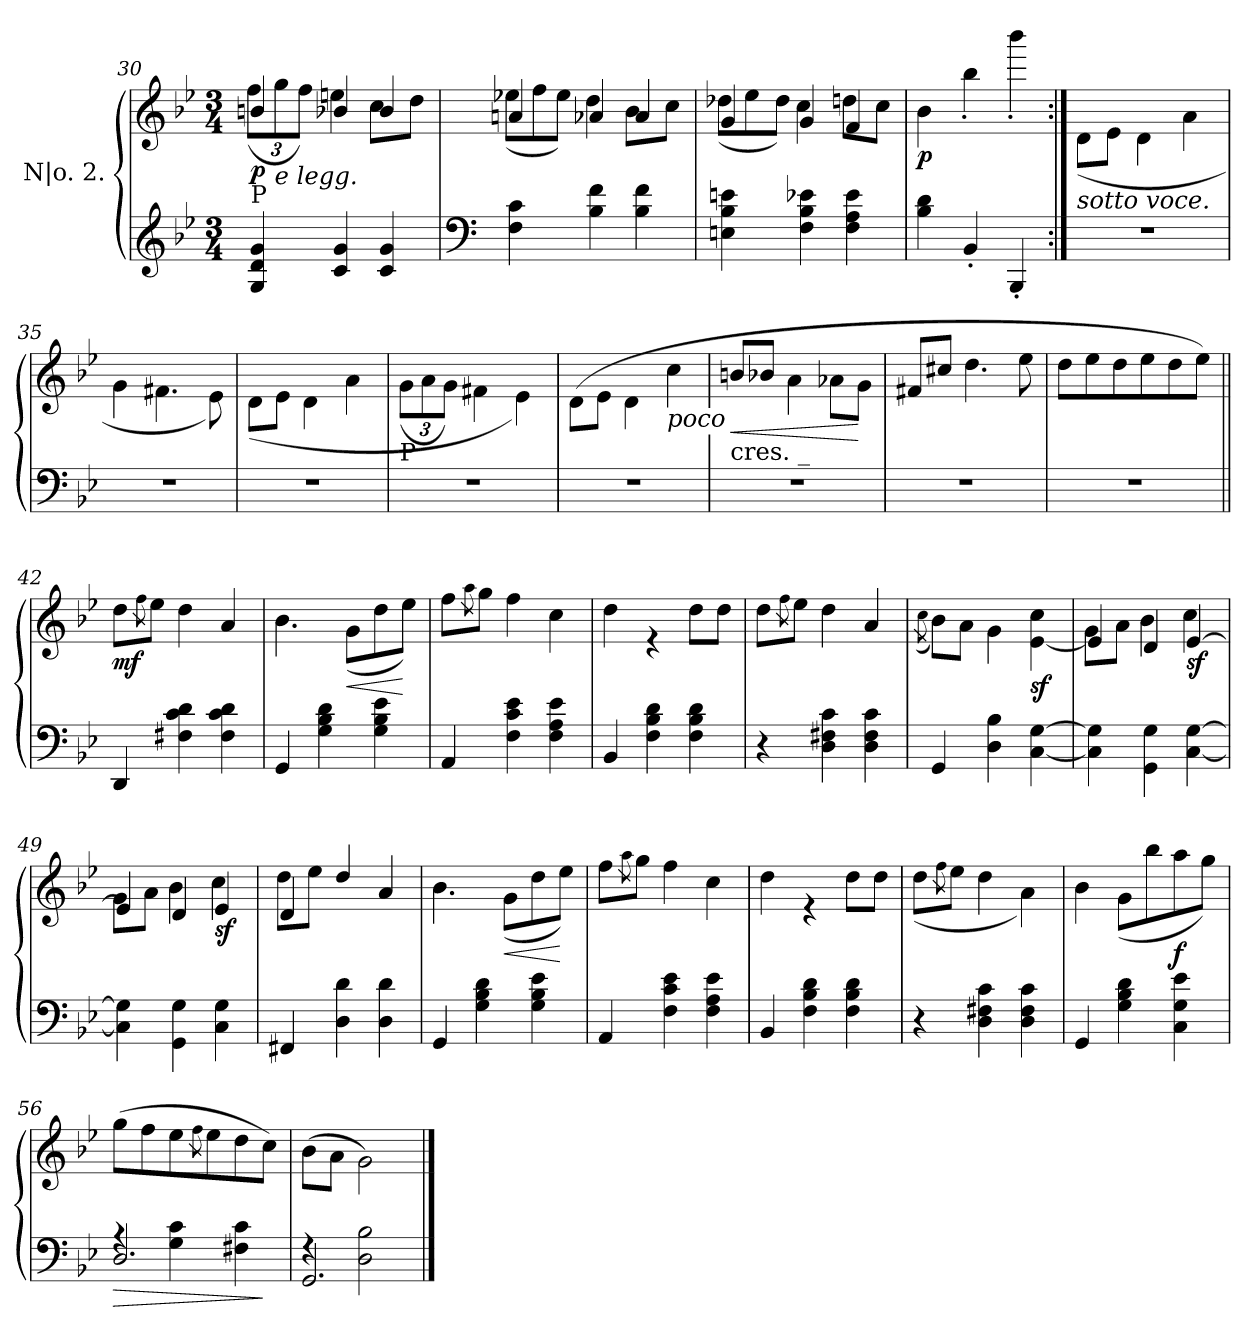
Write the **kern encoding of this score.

**kern	**kern	**dynam
*part1	*part1	*part1
*staff2	*staff1	*staff1/2
*I"N|o. 2.	*	*
!!LO:LB:g=z
*clefG2	*clefG2	*
*k[b-e-]	*k[b-e-]	*
*M3/4	*M3/4	*
=30	=30	=30
*	*^	*
*	*	*Xbrackettup	*
!	!LO:TX:b:t=P	!	!
!	!	!	!LO:DY:b
4G/ 4d/ 4g/	4bn/	(>12ff\L	p
!	!	!LO:TX:b:i:t=e legg.	!
.	.	12gg\	.
.	.	12ff\J)	.
4c/ 4g/	4b-X/	4een\	.
4c/ 4g/	4b-/	8cc\L	.
.	.	8dd\J	.
=31	=31	=31	=31
*clefF4	*	*	*
*	*	*Xtuplet	*
4F\ 4c\	4an/	(>12ee-X\L	.
.	.	12ff\	.
.	.	12ee-\J)	.
4B-\ 4f\	4a-X/	4dd\	.
4B-\ 4f\	4a-/	8b-\L	.
.	.	8cc\J	.
=32	=32	=32	=32
*	*^	*^	*
4En\ 4B-\ 4en\	4g/	8ryy	2ryy	(>12dd-X\L	.
.	.	.	.	12ee-\	.
.	.	8ryy	.	.	.
.	.	.	.	12dd-\J)	.
4F\ 4B-\ 4e-X\	4g/	4ryy	.	4cc\	.
4F\ 4A\ 4e-\	4f/	4ryy	8ryy	8ddn\L	.
.	.	.	8ryy	8cc\J	[
=33	=33	=33	=33	=33	=33
!	!	!	!	!	!LO:DY:b
*	*	*v	*v	*v	*
4B-\ 4d\	2.ryy	4b-\	p
4BB-'/	.	4bb-'\	.
4BBB-'/	.	4bbb-'\	.
=34:|!	=34:|!	=34:|!	=34:|!
!	!LO:TX:b:i:t=sotto voce.	!	!
2.rF	2.ryy	(<8d\L	.
.	.	8e-\J	.
.	.	4d\	.
.	.	4a\	.
=35	=35	=35	=35
2.rF	2.ryy	4g\	.
.	.	4.f#X\	.
.	.	8e-\)	.
!!LO:PB:g=z	!!
=36	=36	=36	=36
2.rF	2.ryy	(<8d\L	.
.	.	8e-\J	.
.	.	4d\	.
.	.	4a\	.
=37	=37	=37	=37
*	*	*tuplet	*
!	!LO:TX:b:t=P	!	!
2.rF	2.ryy	(<12g\L	.
.	.	12a\	.
.	.	12g\J)	.
.	.	4f#X\	.
.	.	4e-\)	.
=38	=38	=38	=38
2.rF	2.ryy	(>8d\L	.
.	.	8e-\J	.
.	.	4d\	.
!	!	!LO:TX:b:i:t=poco	!
.	.	4cc\	.
=39	=39	=39	=39
!	!LO:TX:b:t=cres. _	!	!
!	!	!	!LO:HP:b
2.rF	2.ryy	8bn/L	<
.	.	8b-X/J	.
.	.	4a\	.
.	.	8a-X\L	.
.	.	8g\J	[
=40	=40	=40	=40
2.rF	2.ryy	8f#X/L	.
.	.	8cc#X/J	.
.	.	4.dd\	.
.	.	8ee-\	.
=41	=41	=41	=41
2.rF	2.ryy	8dd\L	.
.	.	8ee-\	.
.	.	8dd\	.
.	.	8ee-\	.
.	.	8dd\	.
.	.	8ee-\J)	.
=42||	=42||	=42||	=42||
!	!	!	!LO:DY:b
4DD/	2.ryy	8dd\L	mf
.	.	8qff\	.
.	.	8ee-\J	.
4F#X\ 4c\ 4d\	.	4dd\	.
4F#\ 4c\ 4d\	.	4a/	.
=43	=43	=43	=43
4GG/	2.ryy	4.b-\	.
4G\ 4B-\ 4d\	.	.	.
!	!	!	!LO:HP:b
.	.	(>8g\L	<
4G\ 4B-\ 4e-\	.	8dd\	.
.	.	8ee-\J)	[
!!LO:LB:g=z	!!
=44	=44	=44	=44
4AA/	2.ryy	8ff\L	.
.	.	8qaa\	.
.	.	8gg\J	.
4F\ 4c\ 4e-\	.	4ff\	.
4F\ 4A\ 4e-\	.	4cc\	.
=45	=45	=45	=45
4BB-/	2.ryy	4dd\	.
4F\ 4B-\ 4d\	.	4r	.
4F\ 4B-\ 4d\	.	8dd\L	.
.	.	8dd\J	.
=46	=46	=46	=46
4r	2.ryy	8dd\L	.
.	.	8qff\	.
.	.	8ee-\J	.
4D\ 4F#X\ 4c\	.	4dd\	.
4D\ 4F#\ 4c\	.	4a/	.
=47	=47	=47	=47
.	.	(<8qcc\	.
4GG/	2.ryy	8b-\L)	.
.	.	8a\J	.
4D\ 4B-\	.	4g\	.
!	!	!	!LO:DY:b
[4C\ [4G\	.	[4e-\ 4cc\	sf
=48	=48	=48	=48
4C\] 4G\]	4e-/]	8g\L	.
.	.	8a\J	.
4GG\ 4G\	4d/	4b-\	.
!	!	!	!LO:DY:b
[4C\ [4G\	[4e-/	4cc\	sf
=49	=49	=49	=49
4C\] 4G\]	4e-/]	8g\L	.
.	.	8a\J	.
4GG\ 4G\	4d/	4b-\	.
!	!	!	!LO:DY:b
4C\ 4G\	4e-/	4cc\	sf
=50	=50	=50	=50
4FF#X/	4d/	8dd\L	.
.	.	8ee-\J	.
4D\ 4d\	4reyy	4dd/	.
4D\ 4d\	4rcyy	4a/	.
=51	=51	=51	=51
4GG/	2.ryy	4.b-\	.
4G\ 4B-\ 4d\	.	.	.
!	!	!	!LO:HP:b
.	.	(>8g\L	<
4G\ 4B-\ 4e-\	.	8dd\	.
.	.	8ee-\J)	[
!!LO:LB:g=z	!!
=52	=52	=52	=52
4AA/	2.ryy	8ff\L	.
.	.	8qaa\	.
.	.	8gg\J	.
4F\ 4c\ 4e-\	.	4ff\	.
4F\ 4A\ 4e-\	.	4cc\	.
=53	=53	=53	=53
4BB-/	2.ryy	4dd\	.
4F\ 4B-\ 4d\	.	4r	.
4F\ 4B-\ 4d\	.	8dd\L	.
.	.	8dd\J	.
=54	=54	=54	=54
4r	2.ryy	(>8dd\L	.
.	.	8qff\	.
.	.	8ee-\J	.
4D\ 4F#X\ 4c\	.	4dd\	.
4D\ 4F#\ 4c\	.	4a\)	.
=55	=55	=55	=55
4GG/	2.ryy	4b-\	.
4G\ 4B-\ 4d\	.	(>8g\L	.
.	.	8bb-\	.
!	!	!	!LO:DY:b
4C\ 4G\ 4e-\	.	8aa\	f
.	.	8gg\J)	.
=56	=56	=56	=56
!	!	!	!LO:HP:b=2
*^	*v	*v	*
2.D/	4rA	(>8gg\L	>
.	.	8ff\	.
.	4G\ 4c\	8ee-\	.
.	.	8qff\	.
.	.	8ee-\	.
.	4F#X\ 4c\	8dd\	.
.	.	8cc\J)	]
=57	=57	=57	=57
2.GG/	4rF	(<8b-\L	.
.	.	8a\J	.
.	2D\ 2B-\	2g\)	.
*v	*v	*	*
==	==	==
*-	*-	*-
